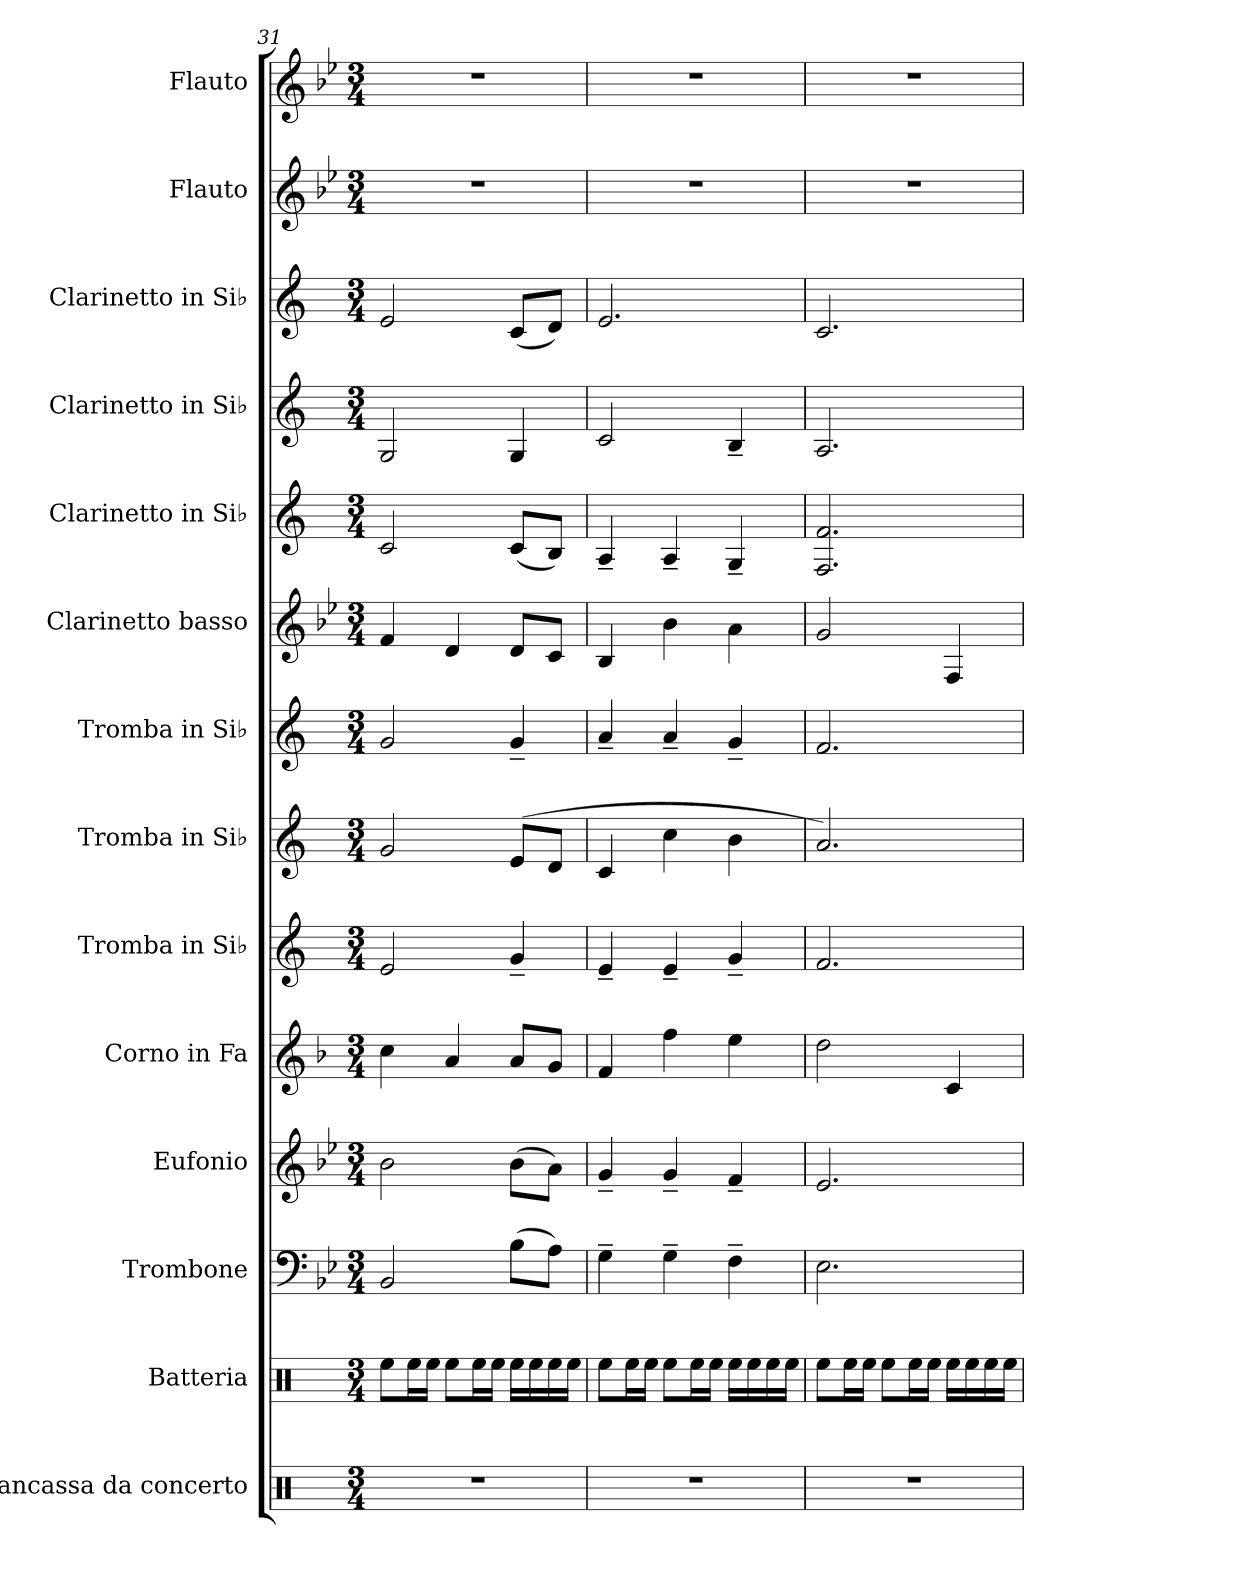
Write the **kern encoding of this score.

**kern	**kern	**kern	**kern	**kern	**kern	**kern	**kern	**kern	**kern	**kern	**kern	**kern	**kern
*part14	*part13	*part12	*part11	*part10	*part9	*part8	*part7	*part6	*part5	*part4	*part3	*part2	*part1
*staff14	*staff13	*staff12	*staff11	*staff10	*staff9	*staff8	*staff7	*staff6	*staff5	*staff4	*staff3	*staff2	*staff1
*I"Grancassa da concerto	*I"Batteria	*I"Trombone	*I"Eufonio	*I"Corno in Fa	*I"Tromba in Si♭	*I"Tromba in Si♭	*I"Tromba in Si♭	*I"Clarinetto basso	*I"Clarinetto in Si♭	*I"Clarinetto in Si♭	*I"Clarinetto in Si♭	*I"Flauto	*I"Flauto
*I'Gr. conc.	*I'Batt.	*I'Trb.	*I'Euf.	*I'Cor. Fa	*I'Tr. Si♭	*I'Tr. Si♭	*I'Tr. Si♭	*I'Cl. b.	*I'Cl. Si♭	*I'Cl. Si♭	*I'Cl. Si♭	*I'Fl.	*I'Fl.
!!LO:PB:g=z
*clefX	*clefX	*clefF4	*clefG2	*clefG2	*clefG2	*clefG2	*clefG2	*clefG2	*clefG2	*clefG2	*clefG2	*clefG2	*clefG2
*	*	*	*ITrd8c14	*ITrd4c7	*ITrd1c2	*ITrd1c2	*ITrd1c2	*ITrd8c14	*ITrd1c2	*ITrd1c2	*ITrd1c2	*	*
*k[]	*k[]	*k[b-e-]	*k[b-e-]	*k[b-e-]	*k[b-e-]	*k[b-e-]	*k[b-e-]	*k[b-e-]	*k[b-e-]	*k[b-e-]	*k[b-e-]	*k[b-e-]	*k[b-e-]
*M3/4	*M3/4	*M3/4	*M3/4	*M3/4	*M3/4	*M3/4	*M3/4	*M3/4	*M3/4	*M3/4	*M3/4	*M3/4	*M3/4
=31	=31	=31	=31	=31	=31	=31	=31	=31	=31	=31	=31	=31	=31
2.r	8Ree\L	2BB-/	2B-\	4f\	2d/	2f/	2f/	4F/	2B-/	2F/	2d/	2.r	2.r
.	16Ree\L	.	.	.	.	.	.	.	.	.	.	.	.
.	16Ree\JJ	.	.	.	.	.	.	.	.	.	.	.	.
.	8Ree\L	.	.	4d/	.	.	.	4D/	.	.	.	.	.
.	16Ree\L	.	.	.	.	.	.	.	.	.	.	.	.
.	16Ree\JJ	.	.	.	.	.	.	.	.	.	.	.	.
.	16Ree\LL	(>8B-\L	(>8B-\L	8d/L	4f~/	(<8d/L	4f~/	8D/L	(<8B-/L	4F/	(<8B-/L	.	.
.	16Ree\	.	.	.	.	.	.	.	.	.	.	.	.
.	16Ree\	8A\J)	8A\J)	8c/J	.	8c/J	.	8C/J	8A/J)	.	8c/J)	.	.
.	16Ree\JJ	.	.	.	.	.	.	.	.	.	.	.	.
=32	=32	=32	=32	=32	=32	=32	=32	=32	=32	=32	=32	=32	=32
2.r	8Ree\L	4G~\	4G~/	4B-/	4d~/	4B-/	4g~/	4BB-/	4G~/	2B-/	2.d/	2.r	2.r
.	16Ree\L	.	.	.	.	.	.	.	.	.	.	.	.
.	16Ree\JJ	.	.	.	.	.	.	.	.	.	.	.	.
.	8Ree\L	4G~\	4G~/	4b-\	4d~/	4b-\	4g~/	4B-\	4G~/	.	.	.	.
.	16Ree\L	.	.	.	.	.	.	.	.	.	.	.	.
.	16Ree\JJ	.	.	.	.	.	.	.	.	.	.	.	.
.	16Ree\LL	4F~\	4F~/	4a\	4f~/	4a\	4f~/	4A\	4F~/	4A~/	.	.	.
.	16Ree\	.	.	.	.	.	.	.	.	.	.	.	.
.	16Ree\	.	.	.	.	.	.	.	.	.	.	.	.
.	16Ree\JJ	.	.	.	.	.	.	.	.	.	.	.	.
=33	=33	=33	=33	=33	=33	=33	=33	=33	=33	=33	=33	=33	=33
2.r	8Ree\L	2.E-\	2.E-/	2g\	2.e-/	2.g/)	2.e-/	2G/	2.E-/ 2.e-/	2.G/	2.B-/	2.r	2.r
.	16Ree\L	.	.	.	.	.	.	.	.	.	.	.	.
.	16Ree\JJ	.	.	.	.	.	.	.	.	.	.	.	.
.	8Ree\L	.	.	.	.	.	.	.	.	.	.	.	.
.	16Ree\L	.	.	.	.	.	.	.	.	.	.	.	.
.	16Ree\JJ	.	.	.	.	.	.	.	.	.	.	.	.
.	16Ree\LL	.	.	4F/	.	.	.	4FF/	.	.	.	.	.
.	16Ree\	.	.	.	.	.	.	.	.	.	.	.	.
.	16Ree\	.	.	.	.	.	.	.	.	.	.	.	.
.	16Ree\JJ	.	.	.	.	.	.	.	.	.	.	.	.
=	=	=	=	=	=	=	=	=	=	=	=	=	=
*-	*-	*-	*-	*-	*-	*-	*-	*-	*-	*-	*-	*-	*-
